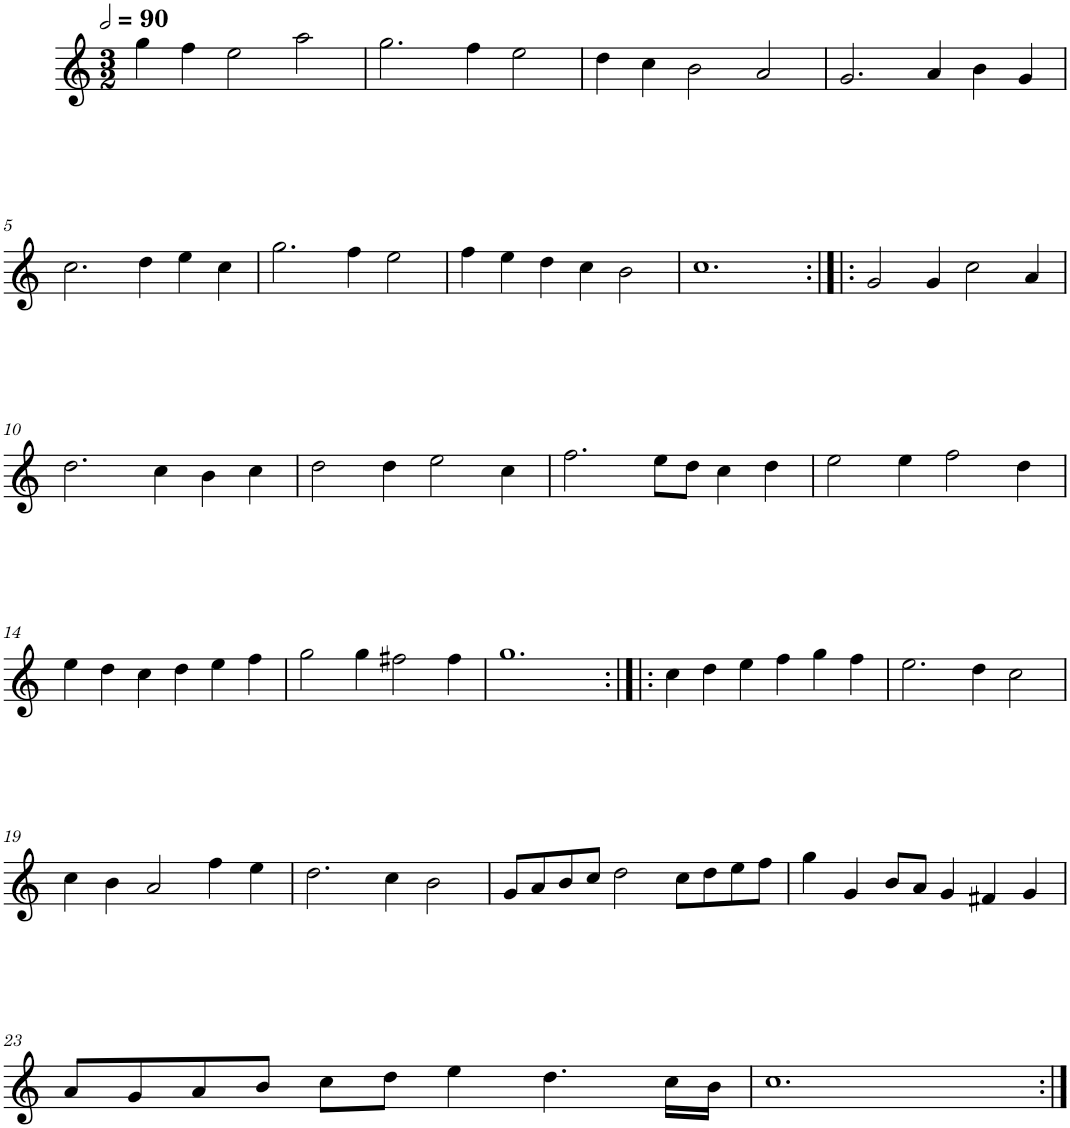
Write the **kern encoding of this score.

**kern
*part1
*staff1
*I"Quatre parties
*clefG2
*k[]
*M3/2
*MM180
=1
4gg\
4ff\
2ee\
2aa\
=2
2.gg\
4ff\
2ee\
=3
4dd\
4cc\
2b\
2a/
=4
2.g/
4a/
4b\
4g/
!!LO:LB:g=z
=5
2.cc\
4dd\
4ee\
4cc\
=6
2.gg\
4ff\
2ee\
=7
4ff\
4ee\
4dd\
4cc\
2b\
=8
1.cc
=9:|!|:
2g/
4g/
2cc\
4a/
!!LO:LB:g=z
=10
2.dd\
4cc\
4b\
4cc\
=11
2dd\
4dd\
2ee\
4cc\
=12
2.ff\
8ee\L
8dd\J
4cc\
4dd\
=13
2ee\
4ee\
2ff\
4dd\
!!LO:LB:g=z
=14
4ee\
4dd\
4cc\
4dd\
4ee\
4ff\
=15
2gg\
4gg\
2ff#X\
4ff#\
=16
1.gg
=17:|!|:
4cc\
4dd\
4ee\
4ff\
4gg\
4ff\
=18
2.ee\
4dd\
2cc\
!!LO:LB:g=z
=19
4cc\
4b\
2a/
4ff\
4ee\
=20
2.dd\
4cc\
2b\
=21
8g/L
8a/
8b/
8cc/J
2dd\
8cc\L
8dd\
8ee\
8ff\J
=22
4gg\
4g/
8b/L
8a/J
4g/
4f#X/
4g/
!!LO:LB:g=z
=23
8a/L
8g/
8a/
8b/J
8cc\L
8dd\J
4ee\
4.dd\
16cc\LL
16b\JJ
=24
1.cc
=:|!
*-
